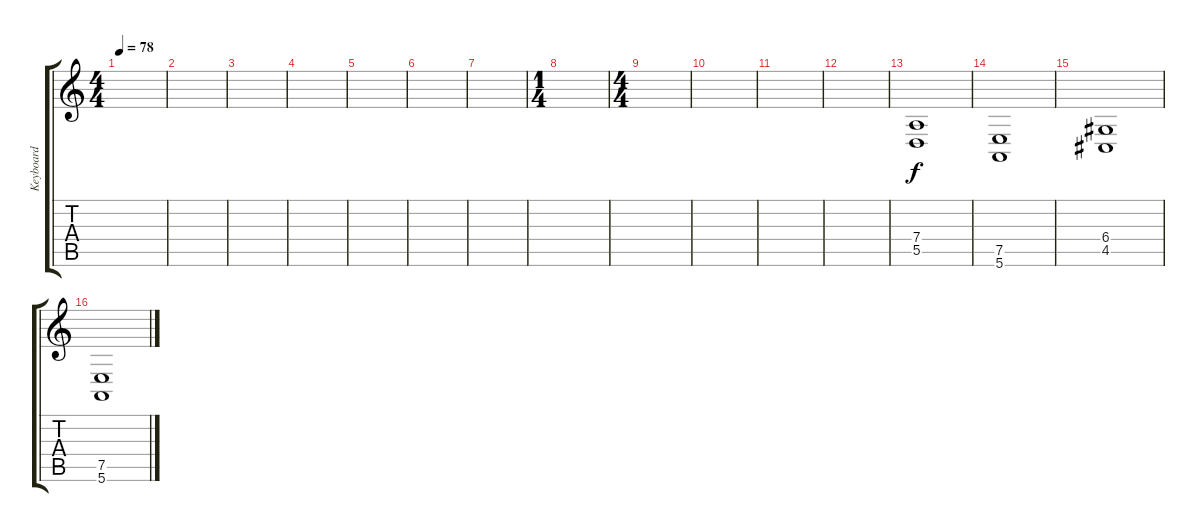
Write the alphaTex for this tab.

\track ("Keyboard" "Keyboard") {instrument brightacousticpiano}
\staff {score tabs}
\tuning (E4 B3 G3 D3 A2 E2) {hide}
\ts (4 4)
\tempo 78
\clef g2
\ks c
|
|
|
|
|
|
|
\ts (1 4)
|
\ts (4 4)
|
|
|
|
(7.4 5.5).1 |
(7.5 5.6).1 |
(6.4 4.5).1 |
(7.5 5.6).1
